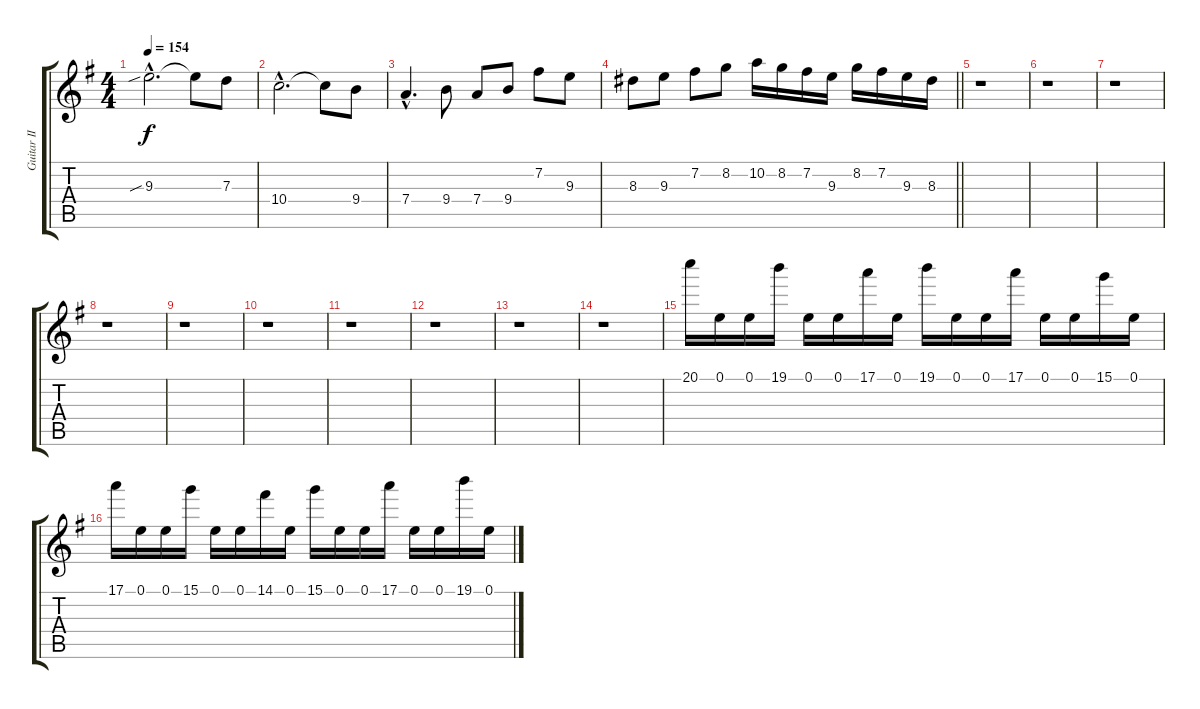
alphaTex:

\track ("Guitar II" "Guitar II") {instrument overdrivenguitar}
\staff {score tabs}
\tuning (E4 B3 G3 D3 A2 E2) {hide}
\ts (4 4)
\tempo 154
\clef g2
\ks g
9.3{sib hac}.2{d dy f} 9.3{t}.8 7.3.8 |
10.4{hac}.2{d} 10.4{t}.8 9.4.8 |
7.4{hac}.4{d} 9.4.8 7.4.8 9.4.8 7.2.8 9.3.8 |
\barLineRight lightlight
8.3.8 9.3.8 7.2.8 8.2.8 10.2.16 8.2.16 7.2.16 9.3.16 8.2.16 7.2.16 9.3.16 8.3.16 |
r.1 |
r.1 |
r.1 |
r.1 |
r.1 |
r.1 |
r.1 |
r.1 |
r.1 |
r.1 |
20.1.16 0.1.16 0.1.16 19.1.16 0.1.16 0.1.16 17.1.16 0.1.16 19.1.16 0.1.16 0.1.16 17.1.16 0.1.16 0.1.16 15.1.16 0.1.16 |
17.1.16 0.1.16 0.1.16 15.1.16 0.1.16 0.1.16 14.1.16 0.1.16 15.1.16 0.1.16 0.1.16 17.1.16 0.1.16 0.1.16 19.1.16 0.1.16
